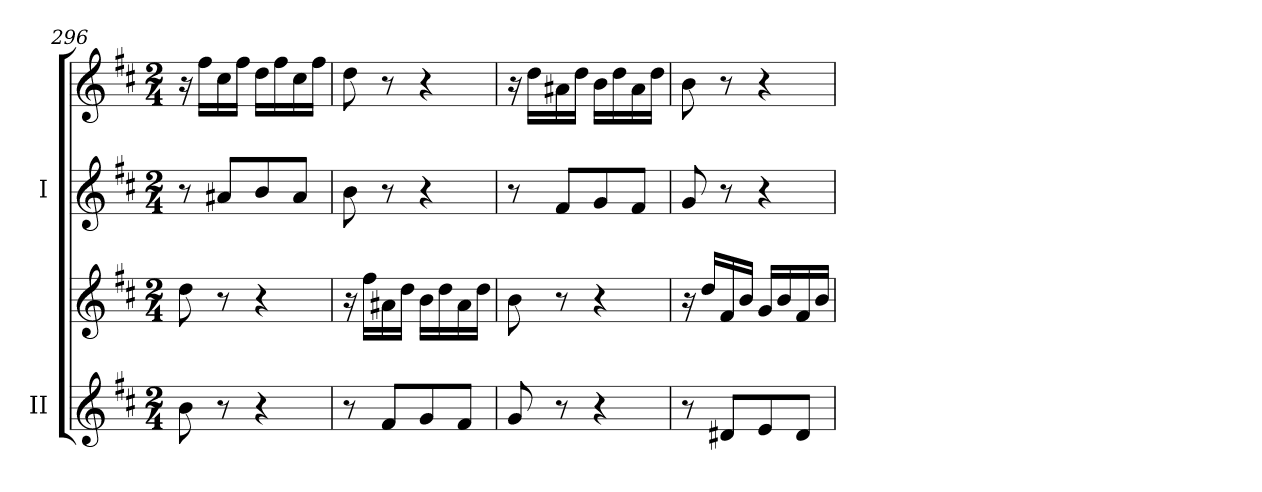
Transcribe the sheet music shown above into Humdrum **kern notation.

**kern	**kern	**kern	**kern
*part2	*part2	*part1	*part1
*staff4	*staff3	*staff2	*staff1
*I"II	*	*I"I	*
*I'II	*	*I'I	*
*clefG2	*clefG2	*clefG2	*clefG2
*k[f#c#]	*k[f#c#]	*k[f#c#]	*k[f#c#]
*M2/4	*M2/4	*M2/4	*M2/4
=296	=296	=296	=296
8b\	8dd\	8r	16r
.	.	.	16ff#\LL
8r	8r	8a#X/L	16cc#\
.	.	.	16ff#\JJ
4r	4r	8b/	16dd\LL
.	.	.	16ff#\
.	.	8a#/J	16cc#\
.	.	.	16ff#\JJ
=297	=297	=297	=297
8r	16r	8b\	8dd\
.	16ff#\LL	.	.
8f#/L	16a#X\	8r	8r
.	16dd\JJ	.	.
8g/	16b\LL	4r	4r
.	16dd\	.	.
8f#/J	16a#\	.	.
.	16dd\JJ	.	.
!!LO:LB:g=z
=298	=298	=298	=298
8g/	8b\	8r	16r
.	.	.	16dd\LL
8r	8r	8f#/L	16a#X\
.	.	.	16dd\JJ
4r	4r	8g/	16b\LL
.	.	.	16dd\
.	.	8f#/J	16a#\
.	.	.	16dd\JJ
=299	=299	=299	=299
8r	16r	8g/	8b\
.	16dd/LL	.	.
8d#X/L	16f#/	8r	8r
.	16b/JJ	.	.
8e/	16g/LL	4r	4r
.	16b/	.	.
8d#/J	16f#/	.	.
.	16b/JJ	.	.
=	=	=	=
*-	*-	*-	*-
